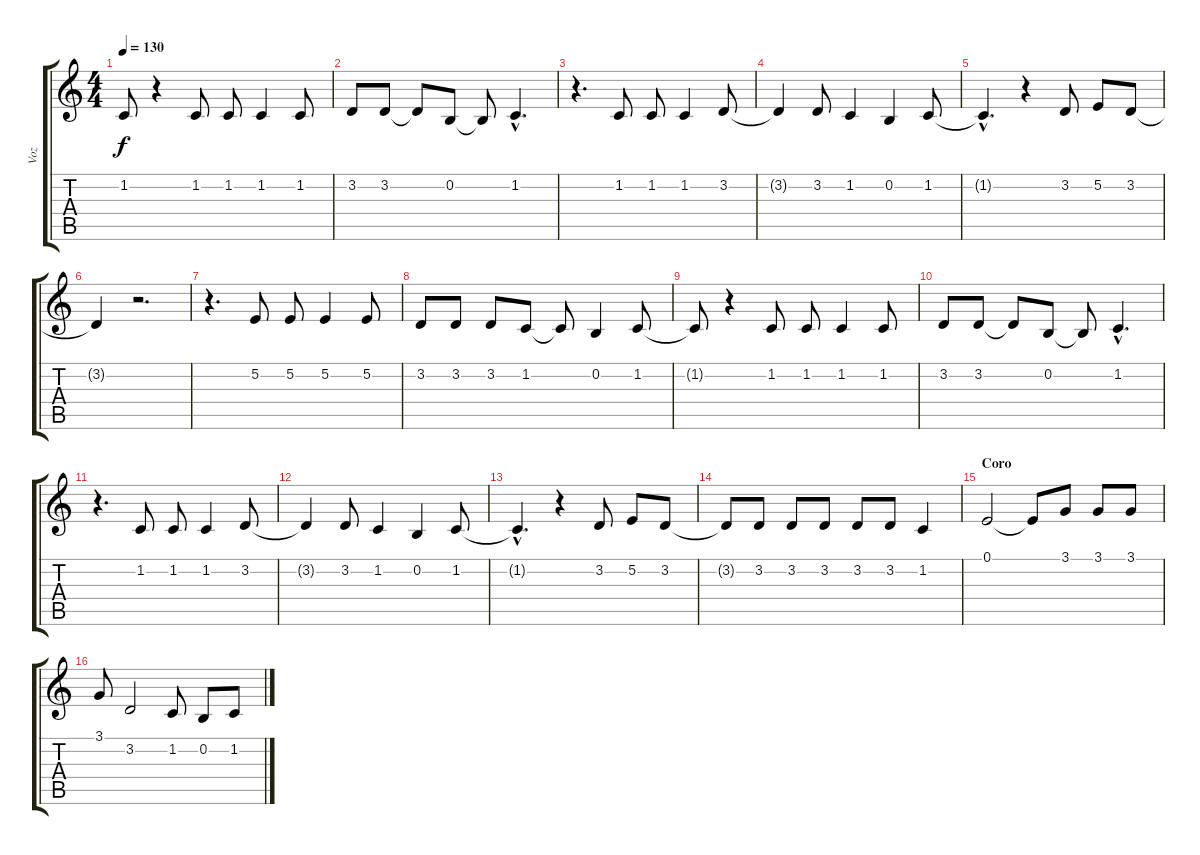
\track ("Voz" "Voz") {instrument tenorsax}
\staff {score tabs}
\tuning (E4 B3 G3 D3 A2 E2) {hide}
\ts (4 4)
\tempo 130
\clef g2
\ks c
1.2{t}.8{dy f} r.4 1.2.8 1.2.8 1.2.4 1.2.8 |
3.2.8 3.2.8 3.2{t}.8 0.2.8 0.2{t}.8 1.2{hac}.4{d} |
r.4{d} 1.2.8 1.2.8 1.2.4 3.2.8 |
3.2{t}.4 3.2.8 1.2.4 0.2.4 1.2.8 |
1.2{hac t}.4{d} r.4 3.2.8 5.2.8 3.2.8 |
3.2{t}.4 r.2{d} |
r.4{d} 5.2.8 5.2.8 5.2.4 5.2.8 |
3.2.8 3.2.8 3.2.8 1.2.8 1.2{t}.8 0.2.4 1.2.8 |
1.2{t}.8 r.4 1.2.8 1.2.8 1.2.4 1.2.8 |
3.2.8 3.2.8 3.2{t}.8 0.2.8 0.2{t}.8 1.2{hac}.4{d} |
r.4{d} 1.2.8 1.2.8 1.2.4 3.2.8 |
3.2{t}.4 3.2.8 1.2.4 0.2.4 1.2.8 |
1.2{hac t}.4{d} r.4 3.2.8 5.2.8 3.2.8 |
3.2{t}.8 3.2.8 3.2.8 3.2.8 3.2.8 3.2.8 1.2.4 |
\section ("" "Coro")
0.1.2 0.1{t}.8 3.1.8 3.1.8 3.1.8 |
3.1.8 3.2.2 1.2.8 0.2.8 1.2.8
